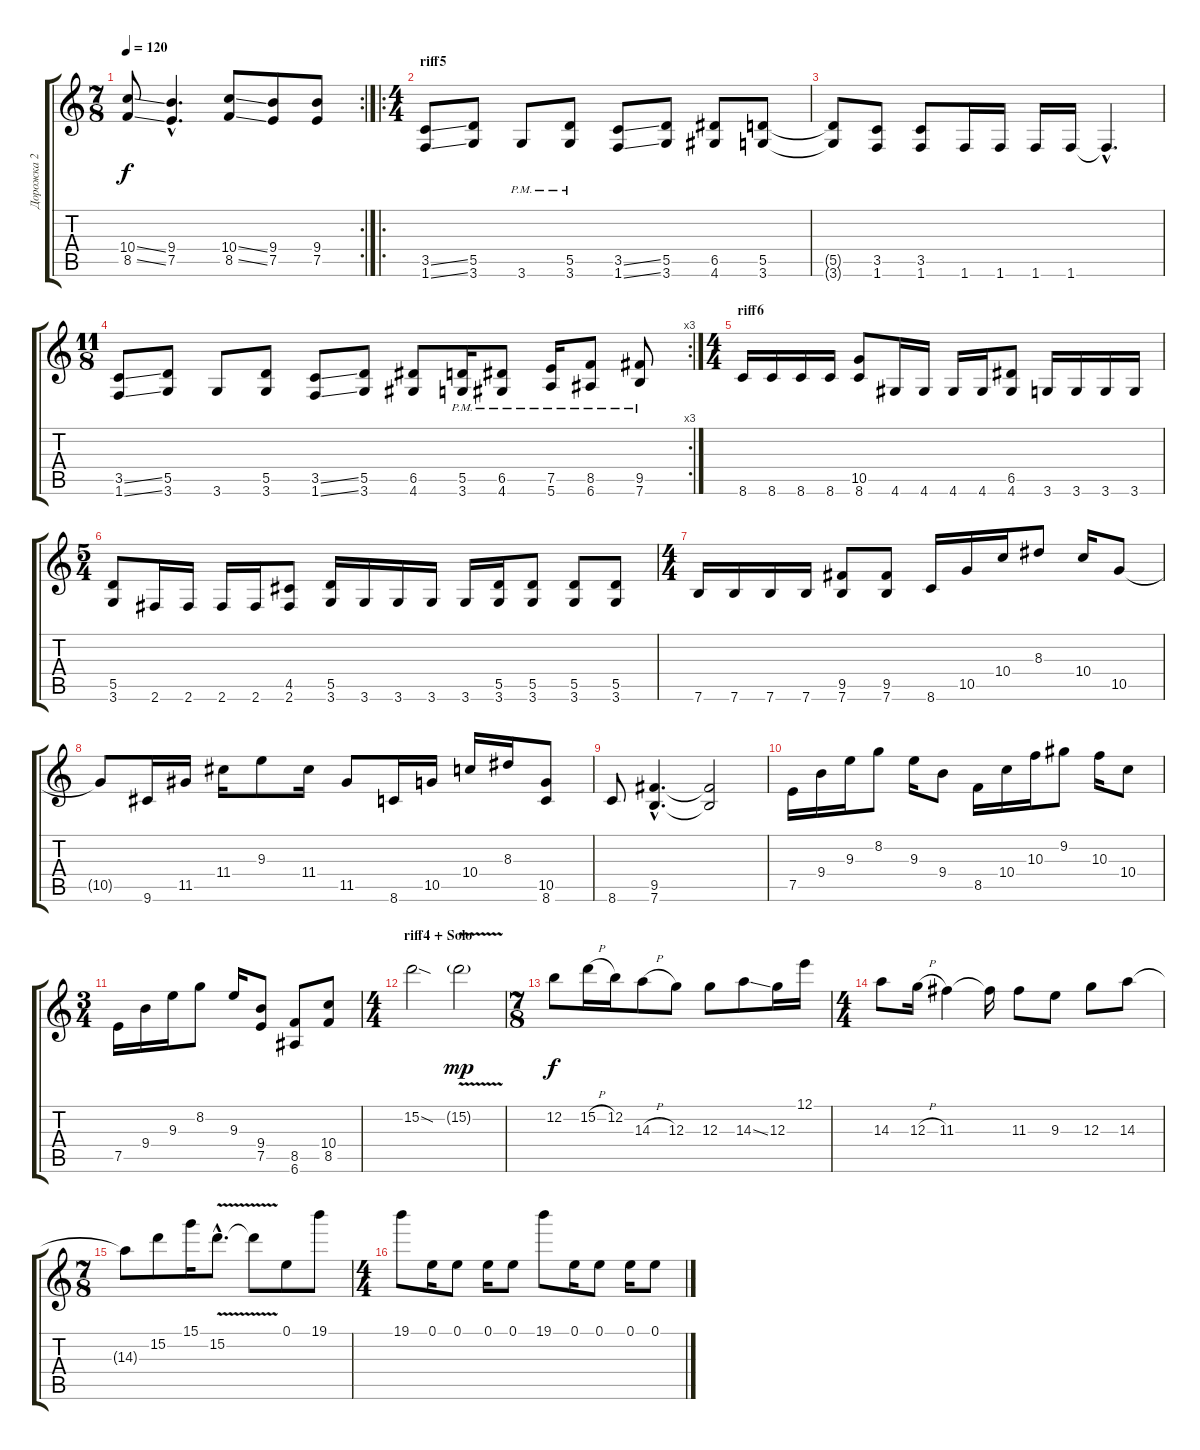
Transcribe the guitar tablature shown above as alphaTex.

\track ("Дорожка 2" "Дорожка 2") {instrument overdrivenguitar}
\staff {score tabs}
\tuning (E4 B3 G3 D3 A2 E2) {hide}
\rc 2
\ts (7 8)
\tempo 120
\clef g2
\ks c
(10.4{ss} 8.5{ss}).8{dy f} (9.4{hac} 7.5{hac}).4{d} (10.4{ss} 8.5{ss}).8 (9.4 7.5).8 (9.4 7.5).8 |
\ro
\ts (4 4)
\section ("" "riff5")
(3.5{ss} 1.6{ss}).8 (5.5 3.6).8 3.6{pm}.8 (5.5{pm} 3.6{pm}).8 (3.5{ss} 1.6{ss}).8 (5.5 3.6).8 (6.5 4.6).8 (5.5 3.6).8 |
(5.5{t} 3.6{t}).8 (3.5 1.6).8 (3.5 1.6).8 1.6.16 1.6.16 1.6.16 1.6.16 1.6{hac t}.4{d} |
\rc 3
\ts (11 8)
(3.5{ss} 1.6{ss}).8 (5.5 3.6).8 3.6.8 (5.5 3.6).8 (3.5{ss} 1.6{ss}).8 (5.5 3.6).8 (6.5 4.6).8 (5.5{pm} 3.6{pm}).16 (6.5{pm} 4.6{pm}).8 (7.5{pm} 5.6{pm}).16 (8.5{pm} 6.6{pm}).8 (9.5{pm} 7.6{pm}).8 |
\ts (4 4)
\section ("" "riff6")
8.6.16 8.6.16 8.6.16 8.6.16 (10.5 8.6).8 4.6.16 4.6.16 4.6.16 4.6.16 (6.5 4.6).8 3.6.16 3.6.16 3.6.16 3.6.16 |
\ts (5 4)
(5.5 3.6).8 2.6.16 2.6.16 2.6.16 2.6.16 (4.5 2.6).8 (5.5 3.6).16 3.6.16 3.6.16 3.6.16 3.6.16 (5.5 3.6).16 (5.5 3.6).8 (5.5 3.6).8 (5.5 3.6).8 |
\ts (4 4)
7.6.16 7.6.16 7.6.16 7.6.16 (9.5 7.6).8 (9.5 7.6).8 8.6.16 10.5.16 10.4.16 8.3.8 10.4.16 10.5.8 |
10.5{t}.8 9.6.16 11.5.16 11.4.16 9.3.8 11.4.16 11.5.8 8.6.16 10.5.16 10.4.16 8.3.16 (10.5 8.6).8 |
8.6.8 (9.5{hac} 7.6{hac}).4{d} (9.5{t} 7.6{t}).2 |
7.5.16 9.4.16 9.3.16 8.2.8 9.3.16 9.4.8 8.5.16 10.4.16 10.3.16 9.2.8 10.3.16 10.4.8 |
\ts (3 4)
7.5.16 9.4.16 9.3.16 8.2.8 9.3.16 (9.4 7.5).8 (8.5 6.6).8 (10.4 8.5).8 |
\ts (4 4)
\section ("" "riff4 + Solo")
15.2{sod}.2 15.2{v g}.2{dy mp} |
\ts (7 8)
12.2.8{dy f} 15.2{h}.16 12.2.16 14.3{h}.8 12.3.8 12.3.8 14.3{ss}.8 12.3.16 12.1.16 |
\ts (4 4)
14.3.8 12.3{h}.16 11.3.4 11.3{t}.16 11.3.8 9.3.8 12.3.8 14.3.8 |
\ts (7 8)
14.3{t}.8 15.2.8 15.1.16 15.2{v hac}.8{d} 15.2{t}.8 0.1.8 19.1.8 |
\ts (4 4)
19.1.8 0.1.16 0.1.8 0.1.16 0.1.8 19.1.8 0.1.16 0.1.8 0.1.16 0.1.8
